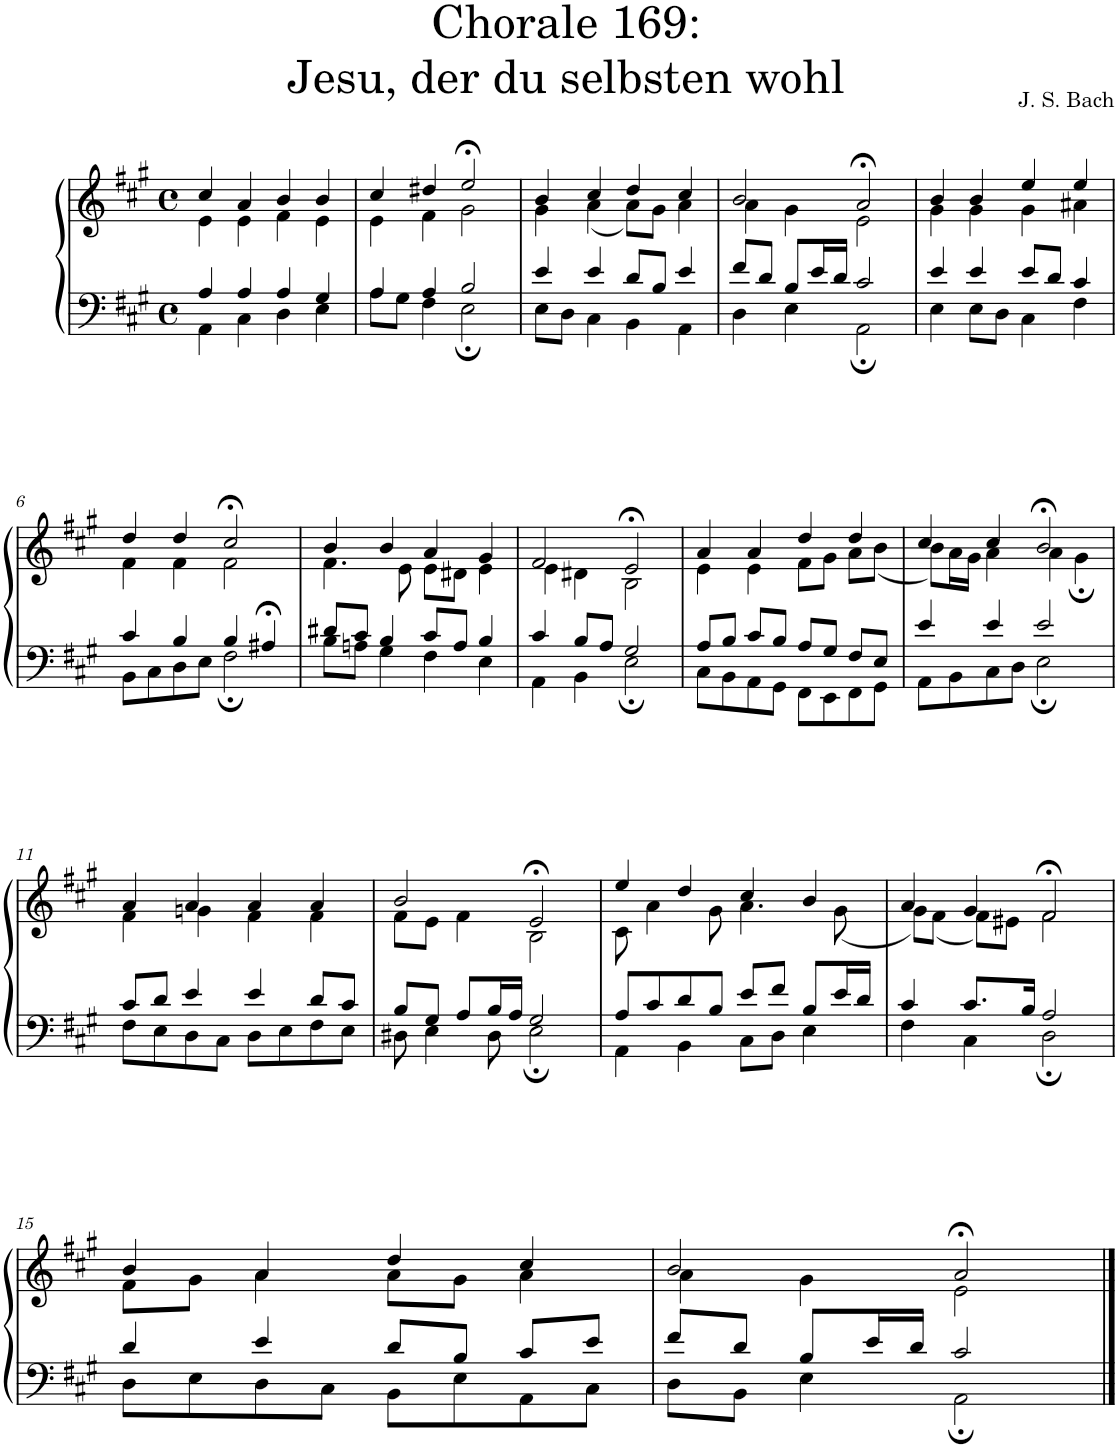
**kern	**kern
*part1	*part1
*staff2	*staff1
*I"S,A	*
*clefF4	*clefG2
*k[f#c#g#]	*k[f#c#g#]
*M4/4	*M4/4
*met(c)	*met(c)
=1	=1
*^	*^
4A/	4AA\	4cc#/	4e\
4A/	4C#\	4a/	4e\
4A/	4D\	4b/	4f#\
4G#/	4E\	4b/	4e\
=2	=2	=2	=2
4A/	8A\L	4cc#/	4e\
.	8G#\J	.	.
4A/	4F#\	4dd#X/	4f#\
2B/	2E;\	2ee;</	2g#\
=3	=3	=3	=3
4e/	8E\L	4b/	4g#\
.	8D\J	.	.
4e/	4C#\	4cc#/	(<4a\
8d/L	4BB\	4dd/	8a\L)
8B/J	.	.	8g#\J
4e/	4AA\	4cc#/	4a\
=4	=4	=4	=4
8f#/L	4D\	2b/	4a\
8d/J	.	.	.
8B/L	4E\	.	4g#\
16e/L	.	.	.
16d/JJ	.	.	.
2c#/	2AA;\	2a;</	2e\
=5	=5	=5	=5
4e/	4E\	4b/	4g#\
4e/	8E\L	4b/	4g#\
.	8D\J	.	.
8e/L	4C#\	4ee/	4g#\
8d/J	.	.	.
4c#/	4F#\	4ee/	4a#X\
!!LO:LB:g=z	!!
=6	=6	=6	=6
4c#/	8BB\L	4dd/	4f#\
.	8C#\	.	.
4B/	8D\	4dd/	4f#\
.	8E\J	.	.
4B/	2F#;\	2cc#;</	2f#\
4A#X;</	.	.	.
=7	=7	=7	=7
8d#X/L	8B\L	4b/	4.f#\
8c#/J	8An\J	.	.
4B/	4G#\	4b/	.
.	.	.	8e\
8c#/L	4F#\	4a/	8e\L
8A/J	.	.	8d#X\J
4B/	4E\	4g#/	4e\
=8	=8	=8	=8
4c#/	4AA\	2f#/	4e\
8B/L	4BB\	.	4d#X\
8A/J	.	.	.
2G#/	2E;\	2e;</	2B\
=9	=9	=9	=9
8A/L	8C#\L	4a/	4e\
8B/J	8BB\	.	.
8c#/L	8AA\	4a/	4e\
8B/J	8GG#\J	.	.
8A/L	8FF#\L	4dd/	8f#\L
8G#/J	8EE\	.	8g#\J
8F#/L	8FF#\	4dd/	8a\L
8E/J	8GG#\J	.	(<8b\J
=10	=10	=10	=10
4e/	8AA\L	4cc#/	8b\L)
.	8BB\	.	16a\L
.	.	.	16g#\JJ
4e/	8C#\	4cc#/	4a\
.	8D\J	.	.
2e/	2E;\	2b;</	4a\
.	.	.	4g#;\
!!LO:LB:g=z	!!
=11	=11	=11	=11
8c#/L	8F#\L	4a/	4f#\
8d/J	8E\	.	.
4e/	8D\	4a/	4gn\
.	8C#\J	.	.
4e/	8D\L	4a/	4f#\
.	8E\	.	.
8d/L	8F#\	4a/	4f#\
8c#/J	8E\J	.	.
=12	=12	=12	=12
8B/L	8D#X\	2b/	8f#\L
8G#/J	4E\	.	8e\J
8A/L	.	.	4f#\
16B/L	8D#\	.	.
16A/JJ	.	.	.
2G#/	2E;\	2e;</	2B\
=13	=13	=13	=13
8A/L	4AA\	4ee/	8c#\
8c#/	.	.	4a\
8d/	4BB\	4dd/	.
8B/J	.	.	8g#\
8e/L	8C#\L	4cc#/	4.a\
8f#/J	8D\J	.	.
8B/L	4E\	4b/	.
16e/L	.	.	(<8g#\
16d/JJ	.	.	.
=14	=14	=14	=14
4c#/	4F#\	4a/	8g#\L)
.	.	.	(<8f#\J
8.c#/L	4C#\	4g#/	8f#\L)
.	.	.	8e#X\J
16B/Jk	.	.	.
2A/	2D;\	2f#;</	2f#\
!!LO:LB:g=z	!!
=15	=15	=15	=15
4d/	8D\L	4b/	8f#\L
.	8E\	.	8g#\J
4e/	8D\	4a/	4a\
.	8C#\J	.	.
8d/L	8BB\L	4dd/	8a\L
8B/J	8E\	.	8g#\J
8c#/L	8AA\	4cc#/	4a\
8e/J	8C#\J	.	.
=16	=16	=16	=16
8f#/L	8D\L	2b/	4a\
8d/J	8BB\J	.	.
8B/L	4E\	.	4g#\
16e/L	.	.	.
16d/JJ	.	.	.
2c#/	2AA;\	2a;</	2e\
*v	*v	*	*
*	*v	*v
==	==
*-	*-
